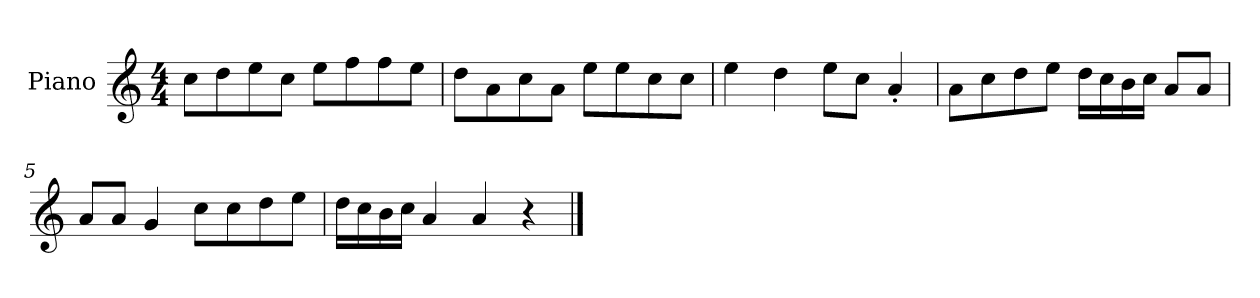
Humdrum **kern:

**kern
*part1
*staff1
*I"Piano
*I'P-no
*clefG2
*k[]
*M4/4
*MM90
=1
8cc\L
8dd\
8ee\
8cc\J
8ee\L
8ff\
8ff\
8ee\J
=2
8dd\L
8a\
8cc\
8a\J
8ee\L
8ee\
8cc\
8cc\J
=3
4ee\
4dd\
8ee\L
8cc\J
4a'/
=4
8a\L
8cc\
8dd\
8ee\J
16dd\LL
16cc\
16b\
16cc\JJ
8a/L
8a/J
=5
8a/L
8a/J
4g/
8cc\L
8cc\
8dd\
8ee\J
!!LO:LB:g=z
=6
16dd\LL
16cc\
16b\
16cc\JJ
4a/
4a/
4r
==
*-
